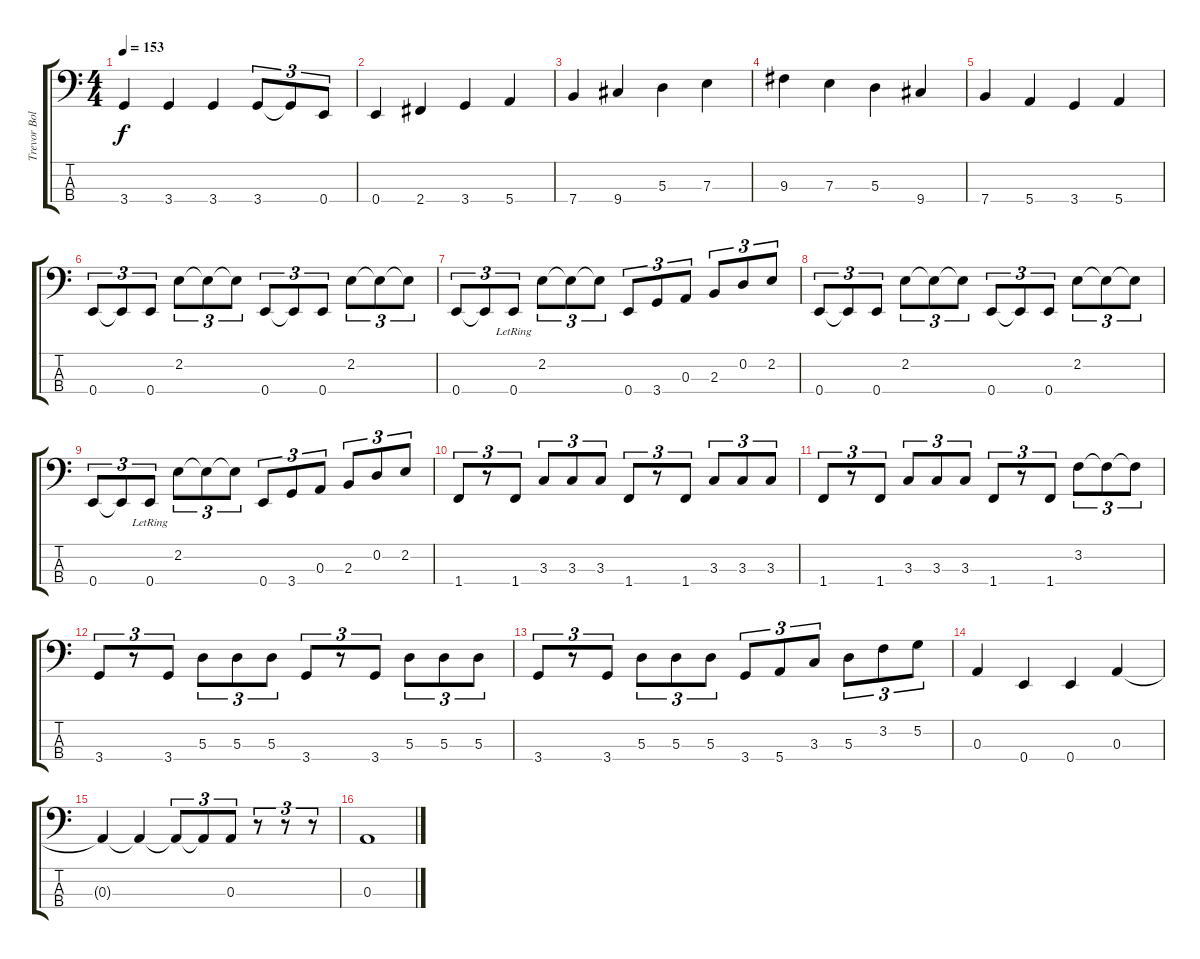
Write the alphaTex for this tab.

\track ("Trevor Bolder - Bass" "Trevor Bol") {instrument electricbassfinger}
\staff {score tabs}
\tuning (G2 D2 A1 E1) {hide}
\ts (4 4)
\tempo 153
\clef f4
\ks c
3.4.4{dy f} 3.4.4 3.4.4 3.4.8{tu (3 2)} 3.4{t}.8{tu (3 2)} 0.4.8{tu (3 2)} |
0.4.4 2.4.4 3.4.4 5.4.4 |
7.4.4 9.4.4 5.3.4 7.3.4 |
9.3.4 7.3.4 5.3.4 9.4.4 |
7.4.4 5.4.4 3.4.4 5.4.4 |
0.4.8{tu (3 2)} 0.4{t}.8{tu (3 2)} 0.4.8{tu (3 2)} 2.2.8{tu (3 2)} 2.2{t}.8{tu (3 2)} 2.2{t}.8{tu (3 2)} 0.4.8{tu (3 2)} 0.4{t}.8{tu (3 2)} 0.4.8{tu (3 2)} 2.2.8{tu (3 2)} 2.2{t}.8{tu (3 2)} 2.2{t}.8{tu (3 2)} |
0.4.8{tu (3 2)} 0.4{t}.8{tu (3 2)} 0.4{lr}.8{tu (3 2)} 2.2.8{tu (3 2)} 2.2{t}.8{tu (3 2)} 2.2{t}.8{tu (3 2)} 0.4.8{tu (3 2)} 3.4.8{tu (3 2)} 0.3.8{tu (3 2)} 2.3.8{tu (3 2)} 0.2.8{tu (3 2)} 2.2.8{tu (3 2)} |
0.4.8{tu (3 2)} 0.4{t}.8{tu (3 2)} 0.4.8{tu (3 2)} 2.2.8{tu (3 2)} 2.2{t}.8{tu (3 2)} 2.2{t}.8{tu (3 2)} 0.4.8{tu (3 2)} 0.4{t}.8{tu (3 2)} 0.4.8{tu (3 2)} 2.2.8{tu (3 2)} 2.2{t}.8{tu (3 2)} 2.2{t}.8{tu (3 2)} |
0.4.8{tu (3 2)} 0.4{t}.8{tu (3 2)} 0.4{lr}.8{tu (3 2)} 2.2.8{tu (3 2)} 2.2{t}.8{tu (3 2)} 2.2{t}.8{tu (3 2)} 0.4.8{tu (3 2)} 3.4.8{tu (3 2)} 0.3.8{tu (3 2)} 2.3.8{tu (3 2)} 0.2.8{tu (3 2)} 2.2.8{tu (3 2)} |
1.4.8{tu (3 2)} r.8{tu (3 2)} 1.4.8{tu (3 2)} 3.3.8{tu (3 2)} 3.3.8{tu (3 2)} 3.3.8{tu (3 2)} 1.4.8{tu (3 2)} r.8{tu (3 2)} 1.4.8{tu (3 2)} 3.3.8{tu (3 2)} 3.3.8{tu (3 2)} 3.3.8{tu (3 2)} |
1.4.8{tu (3 2)} r.8{tu (3 2)} 1.4.8{tu (3 2)} 3.3.8{tu (3 2)} 3.3.8{tu (3 2)} 3.3.8{tu (3 2)} 1.4.8{tu (3 2)} r.8{tu (3 2)} 1.4.8{tu (3 2)} 3.2.8{tu (3 2)} 3.2{t}.8{tu (3 2)} 3.2{t}.8{tu (3 2)} |
3.4.8{tu (3 2)} r.8{tu (3 2)} 3.4.8{tu (3 2)} 5.3.8{tu (3 2)} 5.3.8{tu (3 2)} 5.3.8{tu (3 2)} 3.4.8{tu (3 2)} r.8{tu (3 2)} 3.4.8{tu (3 2)} 5.3.8{tu (3 2)} 5.3.8{tu (3 2)} 5.3.8{tu (3 2)} |
3.4.8{tu (3 2)} r.8{tu (3 2)} 3.4.8{tu (3 2)} 5.3.8{tu (3 2)} 5.3.8{tu (3 2)} 5.3.8{tu (3 2)} 3.4.8{tu (3 2)} 5.4.8{tu (3 2)} 3.3.8{tu (3 2)} 5.3.8{tu (3 2)} 3.2.8{tu (3 2)} 5.2.8{tu (3 2)} |
0.3.4 0.4.4 0.4.4 0.3.4 |
0.3{t}.4 0.3{t}.4 0.3{t}.8{tu (3 2)} 0.3{t}.8{tu (3 2)} 0.3.8{tu (3 2)} r.8{tu (3 2)} r.8{tu (3 2)} r.8{tu (3 2)} |
0.3.1
